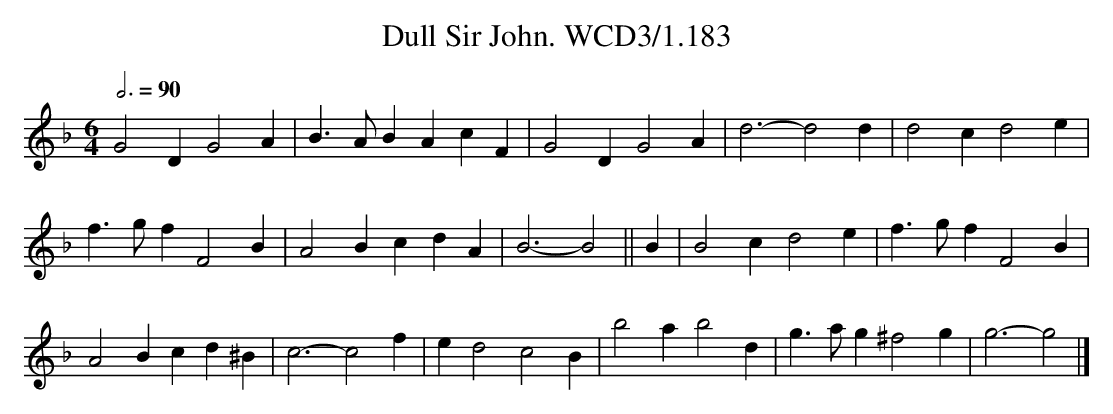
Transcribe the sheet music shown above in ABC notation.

X:1
T:Dull Sir John. WCD3/1.183
M:6/4
L:1/4
Q:3/4=90
K:Gdor
G2D G2A|B3/A/B AcF|G2D G2A|d3- d2d|d2cd2e|
f3/g/f F2B|A2B cdA|B3-B2||B|B2c d2e|f3/g/f F2B|
A2B cd^B|c3- c2f|ed2 c2B|b2a b2d|g3/a/g ^f2g|g3- g2|]
